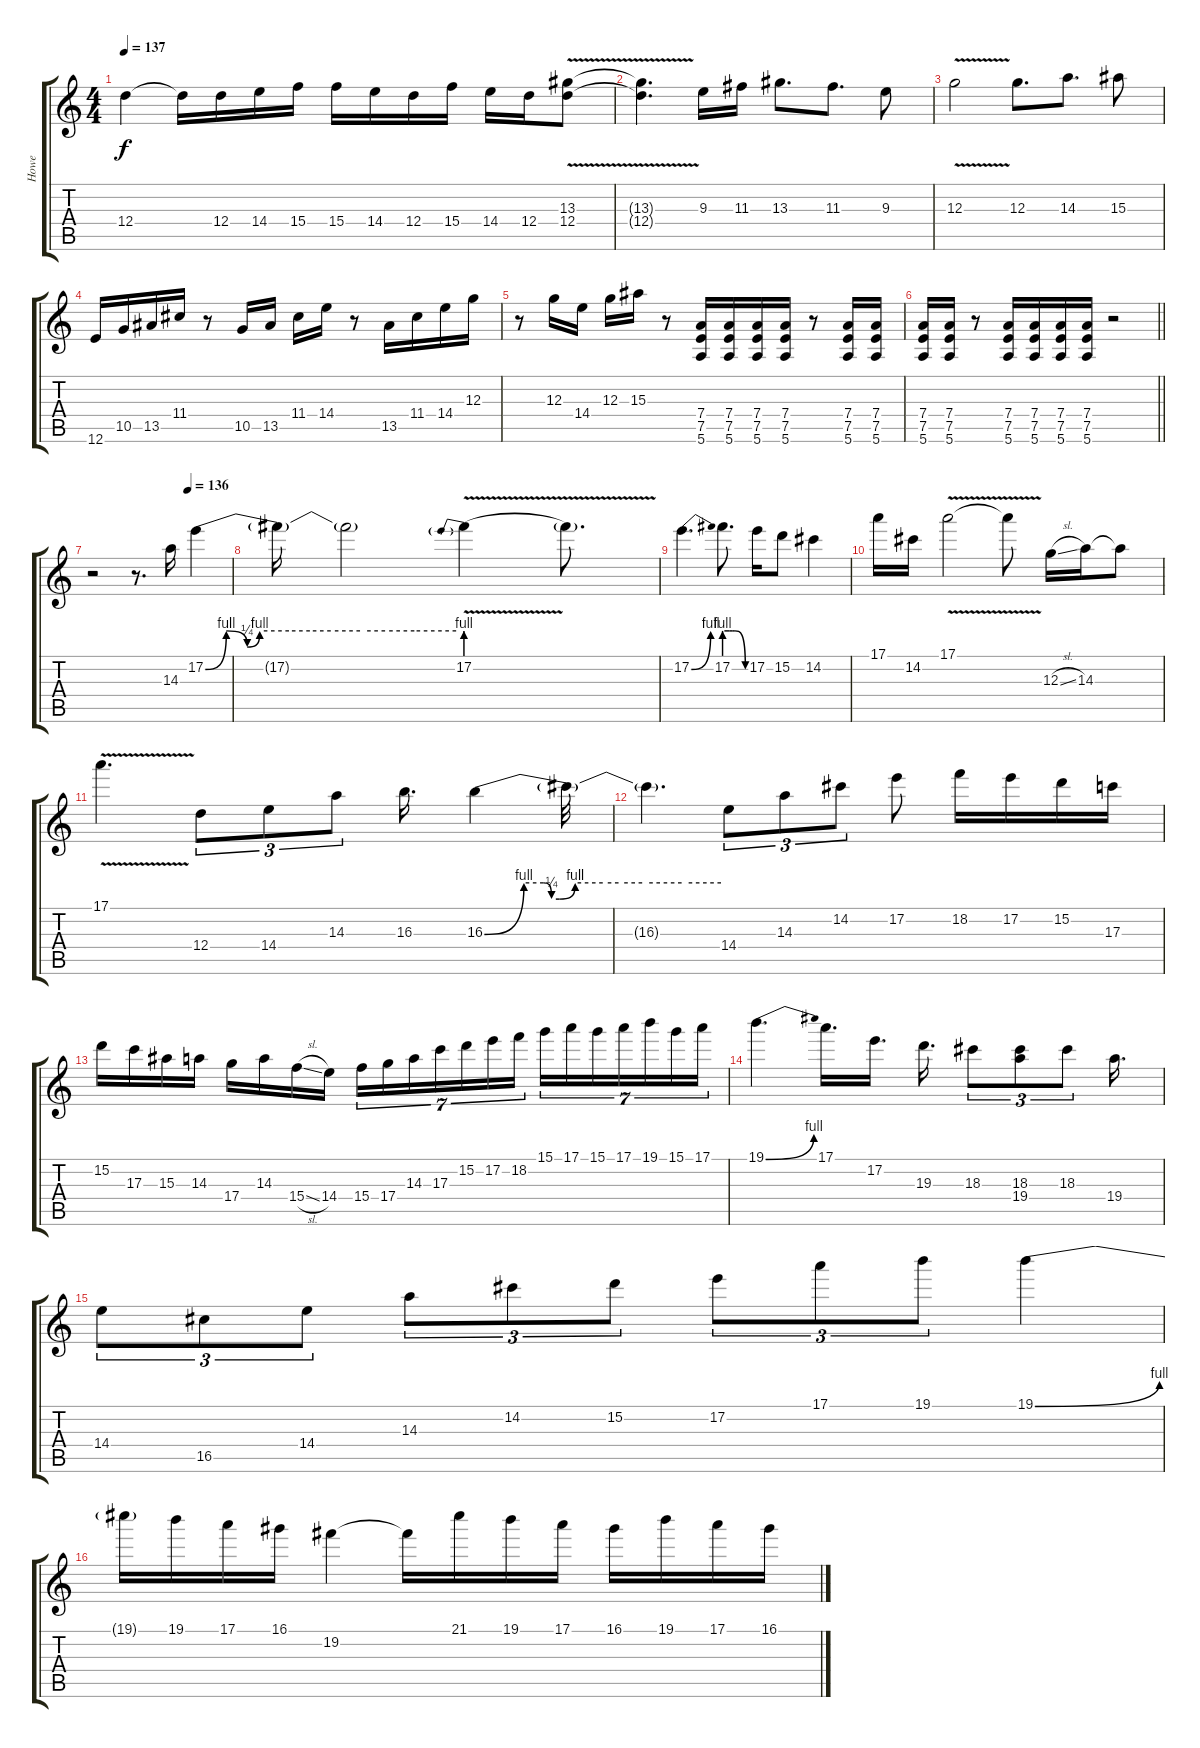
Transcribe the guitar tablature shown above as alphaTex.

\track ("Howe" "Howe") {instrument distortionguitar}
\staff {score tabs}
\tuning (E4 B3 G3 D3 A2 E2) {hide}
\ts (4 4)
\tempo 137
\clef g2
\ks c
12.4.4{dy f} 12.4{t}.16 12.4.16 14.4.16 15.4.16 15.4.16 14.4.16 12.4.16 15.4.16 14.4.16 12.4.16 (13.3{v} 12.4).8 |
(13.3{t} 12.4{t}).4{d} 9.3.16 11.3.16 13.3.8{d} 11.3.8{d} 9.3.8 |
12.3{v}.2 12.3.8{d} 14.3.8{d} 15.3.8 |
12.6.16 10.5.16 13.5.16 11.4.16 r.8 10.5.16 13.5.16 11.4.16 14.4.16 r.8 13.5.16 11.4.16 14.4.16 12.3.16 |
r.8 12.3.16 14.4.16 12.3.16 15.3.16 r.8 (7.4 7.5 5.6).16 (7.4 7.5 5.6).16 (7.4 7.5 5.6).16 (7.4 7.5 5.6).16 r.8 (7.4 7.5 5.6).16 (7.4 7.5 5.6).16 |
\barLineRight lightlight
(7.4 7.5 5.6).16 (7.4 7.5 5.6).16 r.8 (7.4 7.5 5.6).16 (7.4 7.5 5.6).16 (7.4 7.5 5.6).16 (7.4 7.5 5.6).16 r.2 |
\section ("" "")
\tempo (136 0.6875)
r.2 r.8{d} 14.3.16 17.2{be (custom 0 0 5 4 10 1 13 4 20 4 25 4 30 4 37 4 43 4 50 4 60 4)}.4 |
17.2{t}.16 17.2{t}.2 17.2{be (prebend 0 4 60 4) v}.4 17.2{t}.8{d} |
17.2{be (bend 0 0 60 4)}.4{d} 17.2{be (custom 0 4 15 4 24 4 30 4 60 0)}.8{d} 17.2.16 15.2.8 14.2.4 |
17.1.16 14.2.16 17.1{v}.2 17.1{t}.8 12.3{sl}.16 14.3.16 14.3{t}.8 |
17.1{v}.4{d} 12.4.8{tu (3 2)} 14.4.8{tu (3 2)} 14.3.8{tu (3 2)} 16.3.16{d} 16.3{be (custom 0 0 10 4 15 4 17 1 19 1 23 4 30 4 34 4 40 4 50 4 60 4)}.4 16.3{t}.32 |
16.3{t}.4{d} 14.4.8{tu (3 2)} 14.3.8{tu (3 2)} 14.2.8{tu (3 2)} 17.2.8 18.2.16 17.2.16 15.2.16 17.3.16 |
15.2.16 17.3.16 15.3.16 14.3.16 17.4.16 14.3.16 15.4{sl}.16 14.4.16 15.4.16{tu (7 4)} 17.4.16{tu (7 4)} 14.3.16{tu (7 4)} 17.3.16{tu (7 4)} 15.2.16{tu (7 4)} 17.2.16{tu (7 4)} 18.2.16{tu (7 4)} 15.1.16{tu (7 4)} 17.1.16{tu (7 4)} 15.1.16{tu (7 4)} 17.1.16{tu (7 4)} 19.1.16{tu (7 4)} 15.1.16{tu (7 4)} 17.1.16{tu (7 4)} |
19.1{be (bend 0 0 60 4)}.4{d} 17.1.16{d} 17.2.16{d} 19.3.16{d} 18.3.8{tu (3 2)} (18.3 19.4).8{tu (3 2)} 18.3.8{tu (3 2)} 19.4.16{d} |
14.4.8{tu (3 2)} 16.5.8{tu (3 2)} 14.4.8{tu (3 2)} 14.3.8{tu (3 2)} 14.2.8{tu (3 2)} 15.2.8{tu (3 2)} 17.2.8{tu (3 2)} 17.1.8{tu (3 2)} 19.1.8{tu (3 2)} 19.1{be (bend 0 0 60 4)}.4 |
19.1{t}.16 19.1.16 17.1.16 16.1.16 19.2.4 19.2{t}.16 21.1.16 19.1.16 17.1.16 16.1.16 19.1.16 17.1.16 16.1.16
